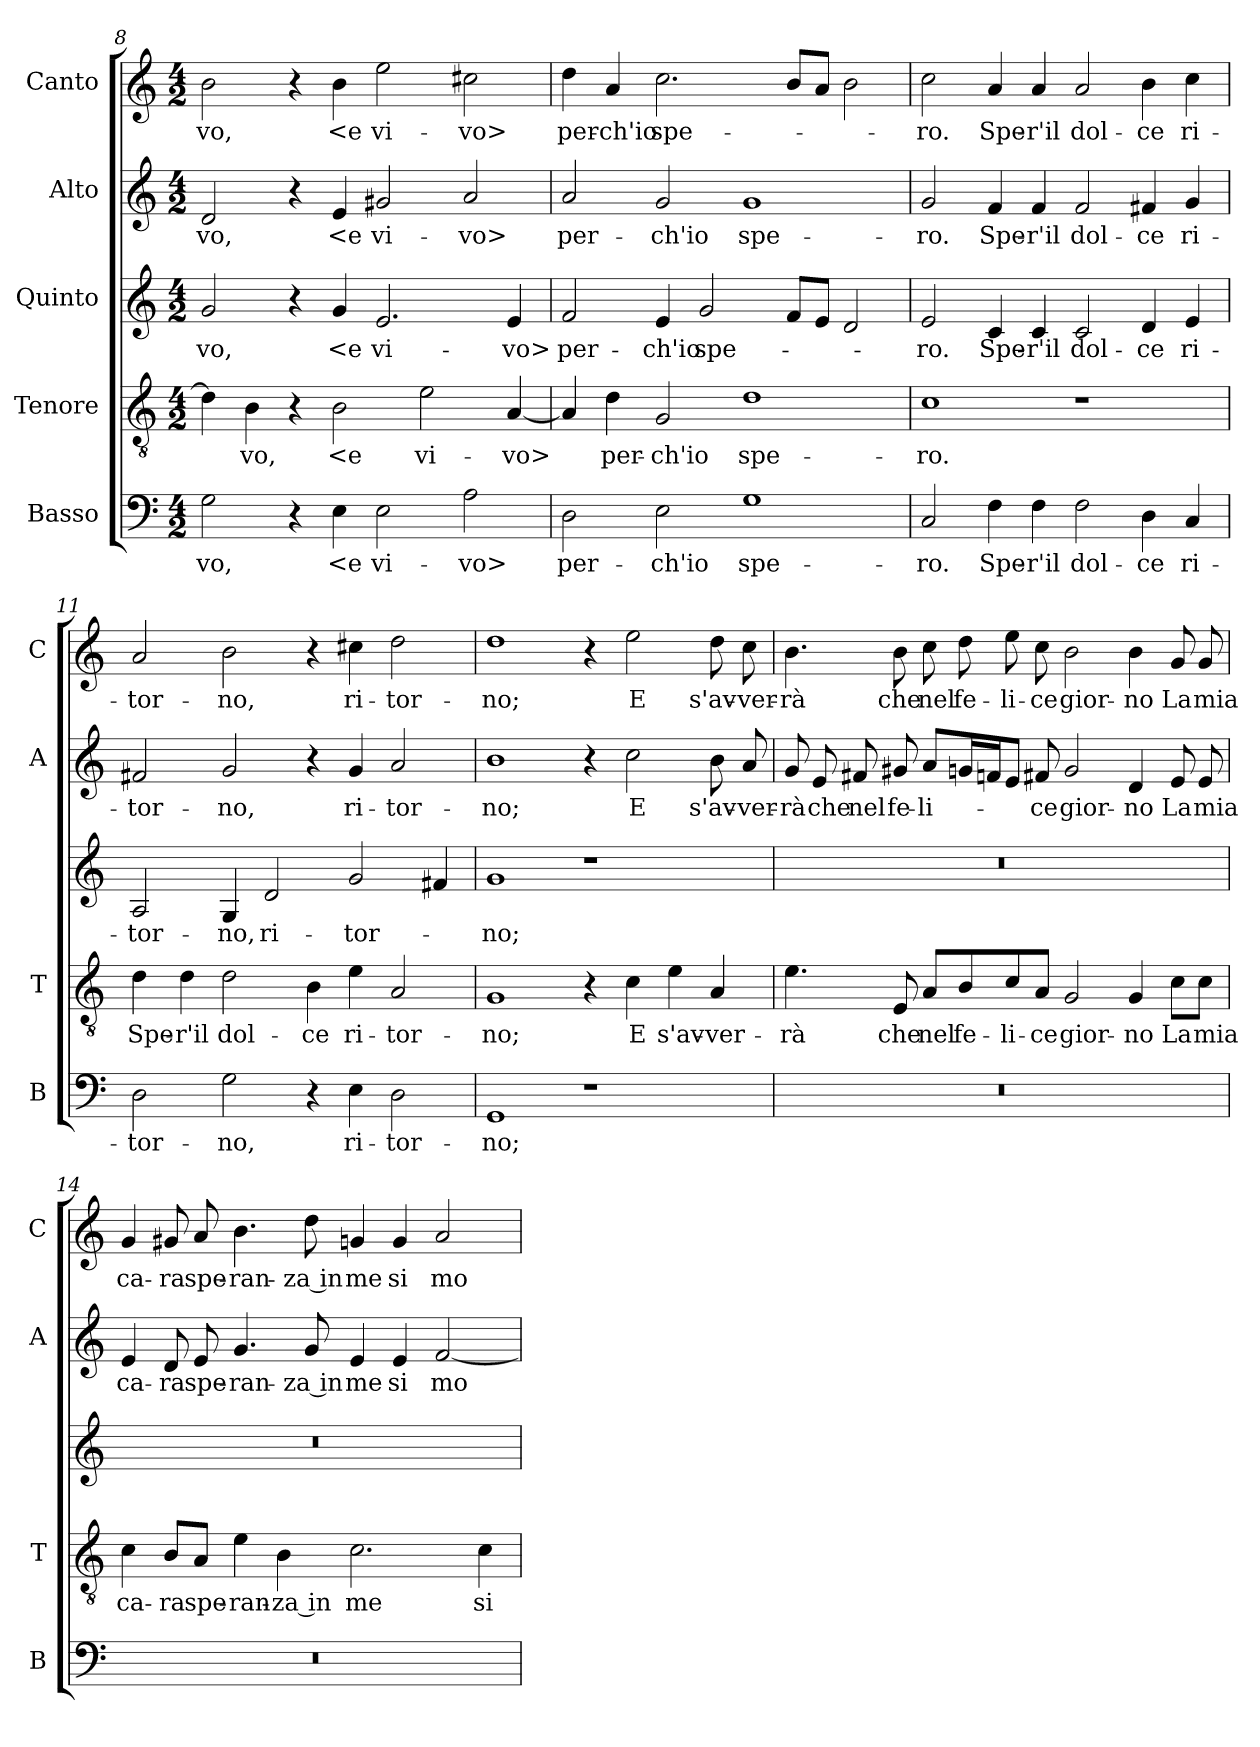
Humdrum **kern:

**kern	**text	**kern	**text	**kern	**text	**kern	**text	**kern	**text
*part5	*part5	*part4	*part4	*part3	*part3	*part2	*part2	*part1	*part1
*staff5	*staff5	*staff4	*staff4	*staff3	*staff3	*staff2	*staff2	*staff1	*staff1
*I"Basso	*	*I"Tenore	*	*I"Quinto	*	*I"Alto	*	*I"Canto	*
*I'B	*	*I'T	*	*	*	*I'A	*	*I'C	*
*clefF4	*	*clefGv2	*	*clefG2	*	*clefG2	*	*clefG2	*
*k[]	*	*k[]	*	*k[]	*	*k[]	*	*k[]	*
*M4/2	*	*M4/2	*	*M4/2	*	*M4/2	*	*M4/2	*
=8	=8	=8	=8	=8	=8	=8	=8	=8	=8
2G	-vo,	4d]	.	2g	-vo,	2d	-vo,	2b	-vo,
.	.	4B	-vo,	.	.	.	.	.	.
4r	.	4r	.	4r	.	4r	.	4r	.
4E	<e	2B	<e	4g	<e	4e	<e	4b	<e
2E	vi-	.	.	2.e	vi-	2g#X	vi-	2ee	vi-
.	.	2e	vi-	.	.	.	.	.	.
2A	-vo>	.	.	.	.	2a	-vo>	2cc#X	-vo>
.	.	[4A	-vo>	4e	-vo>	.	.	.	.
=9	=9	=9	=9	=9	=9	=9	=9	=9	=9
2D	per-	4A]	.	2f	per-	2a	per-	4dd	per-
.	.	4d	per-	.	.	.	.	4a	-ch'io
2E	-ch'io	2G	-ch'io	4e	-ch'io	2g	-ch'io	2.cc	spe-
.	.	.	.	2g	spe-	.	.	.	.
1G	spe-	1d	spe-	.	.	1g	spe-	.	.
.	.	.	.	8fL	.	.	.	8bL	.
.	.	.	.	8eJ	.	.	.	8aJ	.
.	.	.	.	2d	.	.	.	2b	.
=10	=10	=10	=10	=10	=10	=10	=10	=10	=10
2C	-ro.	1c	-ro.	2e	-ro.	2g	-ro.	2cc	-ro.
4F	Spe-	.	.	4c	Spe-	4f	Spe-	4a	Spe-
4F	-r'il	.	.	4c	-r'il	4f	-r'il	4a	-r'il
2F	dol-	1r	.	2c	dol-	2f	dol-	2a	dol-
4D	-ce	.	.	4d	-ce	4f#X	-ce	4b	-ce
4C	ri-	.	.	4e	ri-	4g	ri-	4cc	ri-
=11	=11	=11	=11	=11	=11	=11	=11	=11	=11
2D	-tor-	4d	Spe-	2A	-tor-	2f#X	-tor-	2a	-tor-
.	.	4d	-r'il	.	.	.	.	.	.
2G	-no,	2d	dol-	4G	-no,	2g	-no,	2b	-no,
.	.	.	.	2d	ri-	.	.	.	.
4r	.	4B	-ce	.	.	4r	.	4r	.
4E	ri-	4e	ri-	2g	-tor-	4g	ri-	4cc#X	ri-
2D	-tor-	2A	-tor-	.	.	2a	-tor-	2dd	-tor-
.	.	.	.	4f#X	.	.	.	.	.
=12	=12	=12	=12	=12	=12	=12	=12	=12	=12
1GG	-no;	1G	-no;	1g	-no;	1b	-no;	1dd	-no;
1r	.	4r	.	1r	.	4r	.	4r	.
.	.	4c	E	.	.	2cc	E	2ee	E
.	.	4e	s'av-	.	.	.	.	.	.
.	.	4A	-ver-	.	.	8b	s'av-	8dd	s'av-
.	.	.	.	.	.	8a	-ver-	8cc	-ver-
=13	=13	=13	=13	=13	=13	=13	=13	=13	=13
0r	.	4.e	-rà	0r	.	8g	-rà	4.b	-rà
.	.	.	.	.	.	8e	che	.	.
.	.	.	.	.	.	8f#X	nel	.	.
.	.	8E	che	.	.	8g#X	fe-	8b	che
.	.	8A/L	nel	.	.	8aL	-li-	8cc	nel
.	.	8B/	fe-	.	.	16gnL	.	8dd	fe-
.	.	.	.	.	.	16fnJ	.	.	.
.	.	8c/	-li-	.	.	8eJ	.	8ee	-li-
.	.	8A/J	-ce	.	.	8f#X	-ce	8cc	-ce
.	.	2G	gior-	.	.	2g	gior-	2b	gior-
.	.	4G	-no	.	.	4d	-no	4b	-no
.	.	8c\L	La	.	.	8e	La	8g	La
.	.	8c\J	mia	.	.	8e	mia	8g	mia
=14	=14	=14	=14	=14	=14	=14	=14	=14	=14
0r	.	4c	ca-	0r	.	4e	ca-	4g	ca-
.	.	8B/L	-ra	.	.	8d	-ra	8g#X	-ra
.	.	8A/J	spe-	.	.	8e	spe-	8a	spe-
.	.	4e	-ran-	.	.	4.g	-ran-	4.b	-ran-
.	.	4B	-za in	.	.	.	.	.	.
.	.	.	.	.	.	8g	-za in	8dd	-za in
.	.	2.c	me	.	.	4e	me	4gn	me
.	.	.	.	.	.	4e	si	4g	si
.	.	.	.	.	.	[2f	mo-	2a	mo-
.	.	4c	si	.	.	.	.	.	.
=	=	=	=	=	=	=	=	=	=
*-	*-	*-	*-	*-	*-	*-	*-	*-	*-
